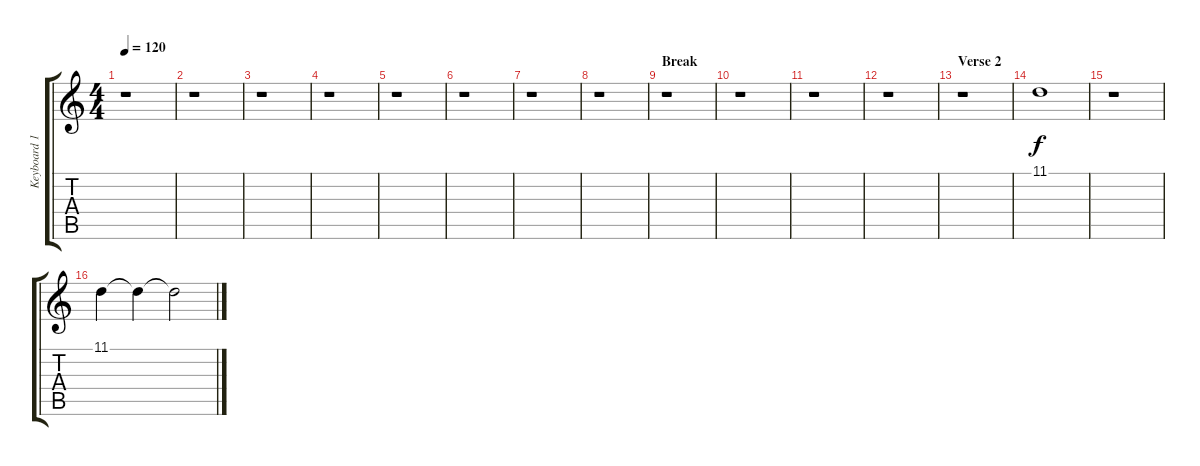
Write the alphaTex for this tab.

\track ("Keyboard 1" "Keyboard 1") {instrument fx7echoes}
\staff {score tabs}
\tuning (Eb4 Bb3 Gb3 Db3 Ab2 Eb2) {hide}
\ts (4 4)
\tempo 120
\clef g2
\ks c
r.1{dy f} |
r.1 |
r.1 |
r.1 |
r.1 |
r.1 |
r.1 |
r.1 |
\section ("" "Break")
r.1 |
r.1 |
r.1 |
r.1 |
\section ("" "Verse 2")
r.1{volume 8} |
11.1.1{volume 0 instrument pad5bowed} |
r.1 |
11.1.4{volume 7} 11.1{t}.4 11.1{t}.2{volume 0}
